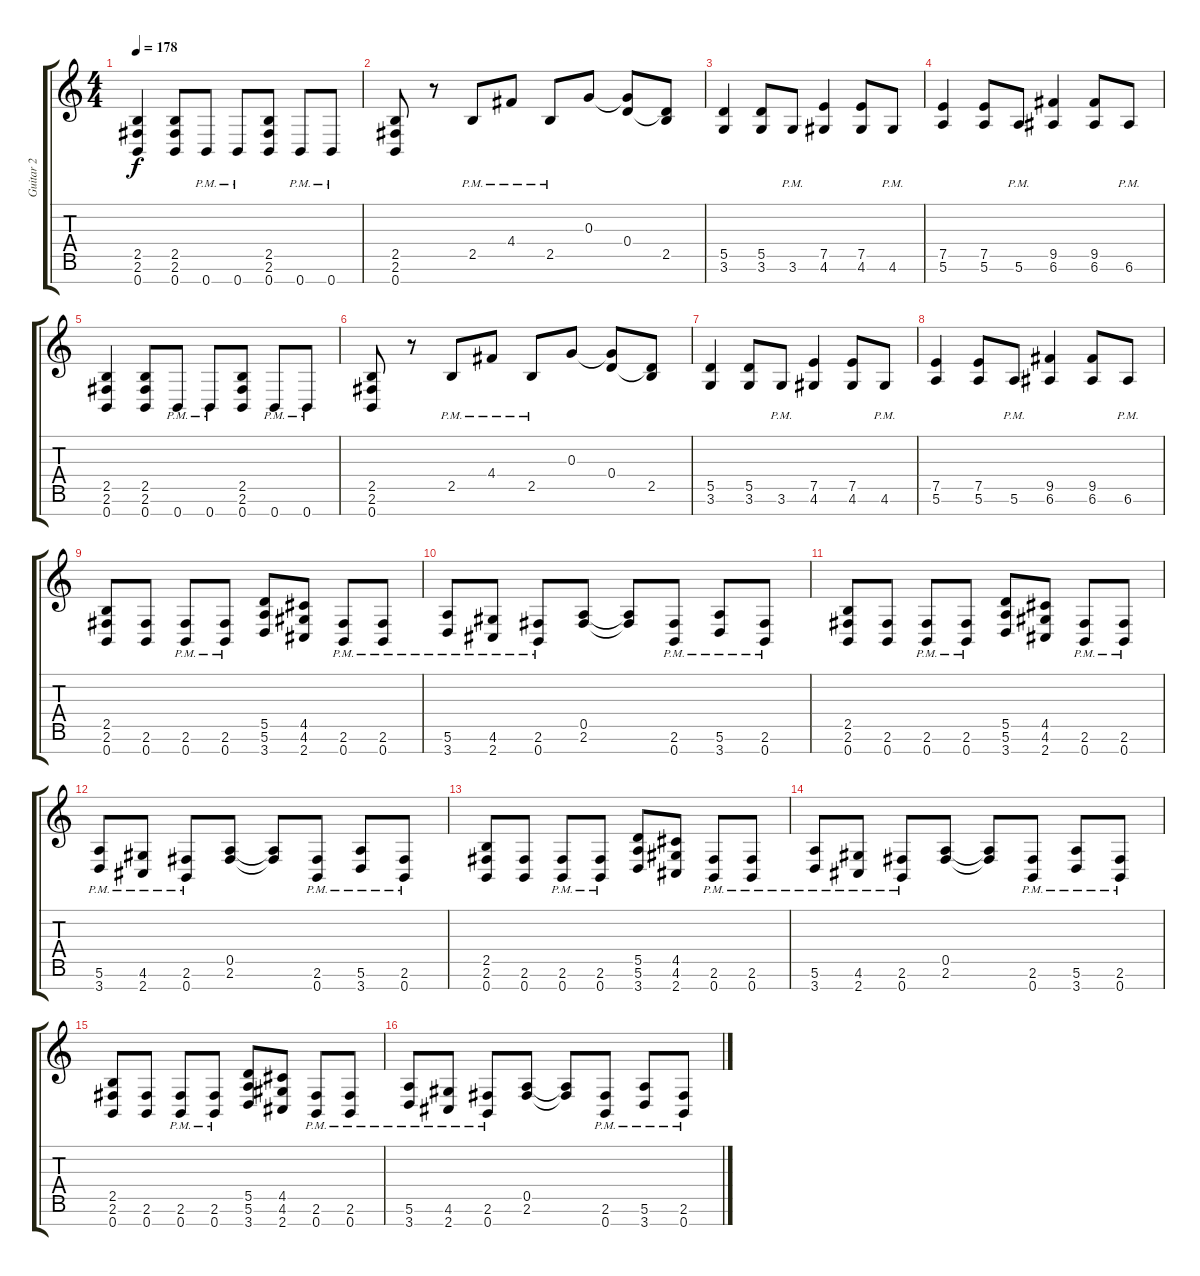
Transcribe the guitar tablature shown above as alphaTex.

\track ("Guitar 2" "Guitar 2") {instrument distortionguitar}
\staff {score tabs}
\tuning (E4 B3 G3 D3 A2 E2 B1) {hide}
\ts (4 4)
\tempo 178
\clef g2
\ks c
(2.5 2.6 0.7).4{dy f} (2.5 2.6 0.7).8 0.7{pm}.8 0.7{pm}.8 (2.5 2.6 0.7).8 0.7{pm}.8 0.7{pm}.8 |
(2.5 2.6 0.7).8 r.8 2.5{pm}.8 4.4{pm}.8 2.5{pm}.8 0.3.8 (0.3{t} 0.4).8 (0.4{t} 2.5).8 |
(5.5 3.6).4 (5.5 3.6).8 3.6{pm}.8 (7.5 4.6).4 (7.5 4.6).8 4.6{pm}.8 |
(7.5 5.6).4 (7.5 5.6).8 5.6{pm}.8 (9.5 6.6).4 (9.5 6.6).8 6.6{pm}.8 |
(2.5 2.6 0.7).4 (2.5 2.6 0.7).8 0.7{pm}.8 0.7{pm}.8 (2.5 2.6 0.7).8 0.7{pm}.8 0.7{pm}.8 |
(2.5 2.6 0.7).8 r.8 2.5{pm}.8 4.4{pm}.8 2.5{pm}.8 0.3.8 (0.3{t} 0.4).8 (0.4{t} 2.5).8 |
(5.5 3.6).4 (5.5 3.6).8 3.6{pm}.8 (7.5 4.6).4 (7.5 4.6).8 4.6{pm}.8 |
(7.5 5.6).4 (7.5 5.6).8 5.6{pm}.8 (9.5 6.6).4 (9.5 6.6).8 6.6{pm}.8 |
\section ("" "")
(2.5 2.6 0.7).8 (2.6 0.7).8 (2.6{pm} 0.7{pm}).8 (2.6{pm} 0.7{pm}).8 (5.5 5.6 3.7).8 (4.5 4.6 2.7).8 (2.6{pm} 0.7{pm}).8 (2.6{pm} 0.7{pm}).8 |
(5.6{pm} 3.7{pm}).8 (4.6{pm} 2.7{pm}).8 (2.6{pm} 0.7{pm}).8 (0.5 2.6).8 (0.5{t} 2.6{t}).8 (2.6{pm} 0.7{pm}).8 (5.6{pm} 3.7{pm}).8 (2.6{pm} 0.7{pm}).8 |
(2.5 2.6 0.7).8 (2.6 0.7).8 (2.6{pm} 0.7{pm}).8 (2.6{pm} 0.7{pm}).8 (5.5 5.6 3.7).8 (4.5 4.6 2.7).8 (2.6{pm} 0.7{pm}).8 (2.6{pm} 0.7{pm}).8 |
(5.6{pm} 3.7{pm}).8 (4.6{pm} 2.7{pm}).8 (2.6{pm} 0.7{pm}).8 (0.5 2.6).8 (0.5{t} 2.6{t}).8 (2.6{pm} 0.7{pm}).8 (5.6{pm} 3.7{pm}).8 (2.6{pm} 0.7{pm}).8 |
(2.5 2.6 0.7).8 (2.6 0.7).8 (2.6{pm} 0.7{pm}).8 (2.6{pm} 0.7{pm}).8 (5.5 5.6 3.7).8 (4.5 4.6 2.7).8 (2.6{pm} 0.7{pm}).8 (2.6{pm} 0.7{pm}).8 |
(5.6{pm} 3.7{pm}).8 (4.6{pm} 2.7{pm}).8 (2.6{pm} 0.7{pm}).8 (0.5 2.6).8 (0.5{t} 2.6{t}).8 (2.6{pm} 0.7{pm}).8 (5.6{pm} 3.7{pm}).8 (2.6{pm} 0.7{pm}).8 |
(2.5 2.6 0.7).8 (2.6 0.7).8 (2.6{pm} 0.7{pm}).8 (2.6{pm} 0.7{pm}).8 (5.5 5.6 3.7).8 (4.5 4.6 2.7).8 (2.6{pm} 0.7{pm}).8 (2.6{pm} 0.7{pm}).8 |
(5.6{pm} 3.7{pm}).8 (4.6{pm} 2.7{pm}).8 (2.6{pm} 0.7{pm}).8 (0.5 2.6).8 (0.5{t} 2.6{t}).8 (2.6{pm} 0.7{pm}).8 (5.6{pm} 3.7{pm}).8 (2.6{pm} 0.7{pm}).8
